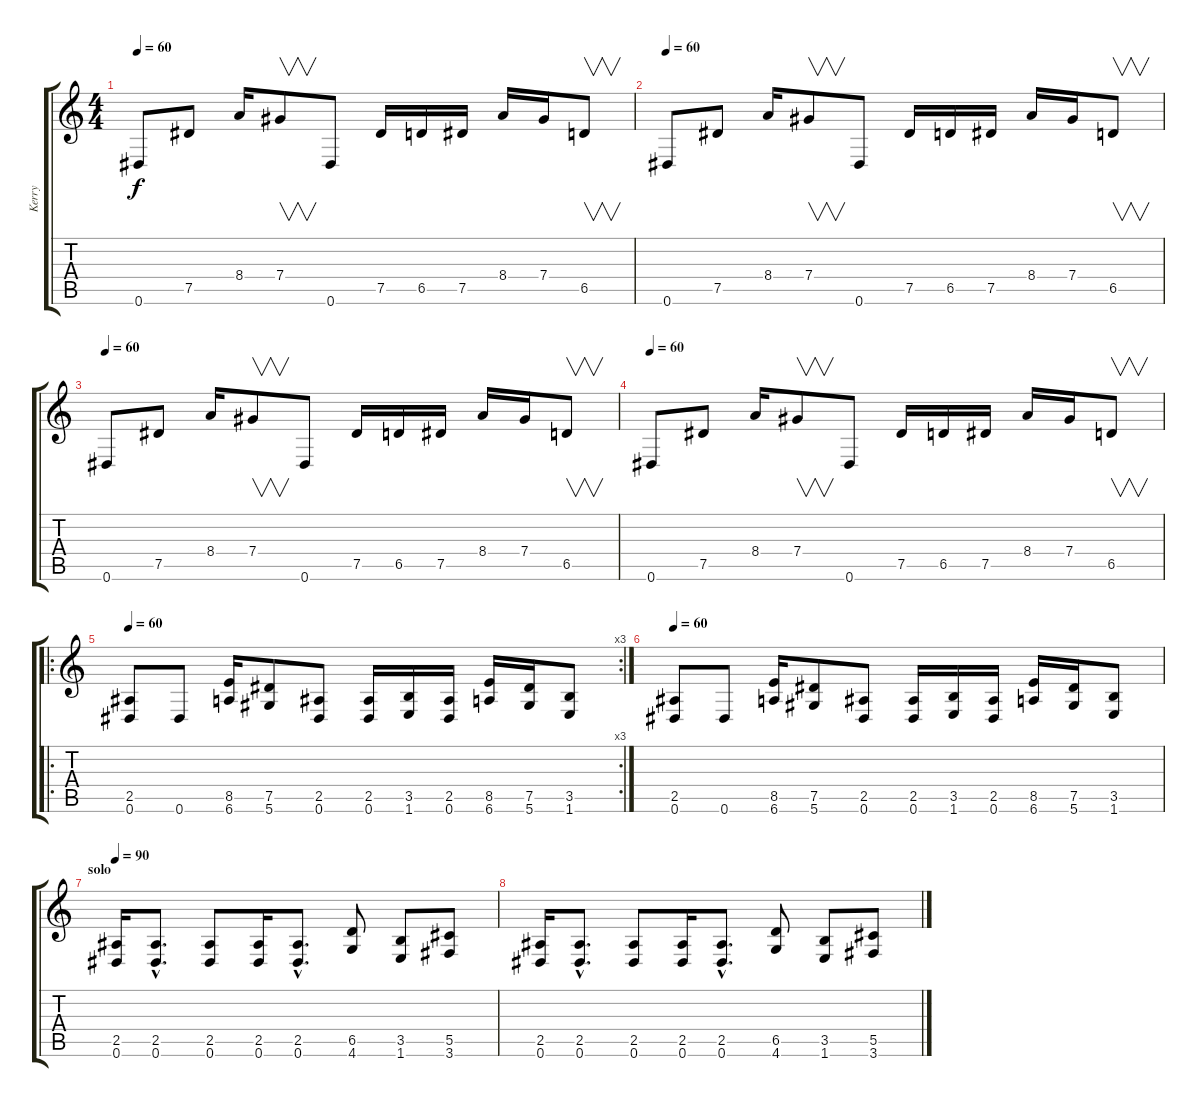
\track ("Kerry" "Kerry") {instrument distortionguitar}
\staff {score tabs}
\tuning (Eb4 Bb3 Gb3 Db3 Ab2 Eb2) {hide}
\ts (4 4)
\tempo 60
\clef g2
\ks c
0.6.8{dy f volume 15} 7.5.8 8.4.16 7.4.8{v} 0.6.8 7.5.16 6.5.16 7.5.16 8.4.16 7.4.16 6.5.8{v} |
\tempo 60
0.6.8{volume 15} 7.5.8 8.4.16 7.4.8{v} 0.6.8 7.5.16 6.5.16 7.5.16 8.4.16 7.4.16 6.5.8{v} |
\tempo 60
0.6.8{volume 15} 7.5.8 8.4.16 7.4.8{v} 0.6.8 7.5.16 6.5.16 7.5.16 8.4.16 7.4.16 6.5.8{v} |
\tempo 60
0.6.8{volume 15} 7.5.8 8.4.16 7.4.8{v} 0.6.8 7.5.16 6.5.16 7.5.16 8.4.16 7.4.16 6.5.8{v} |
\ro
\rc 3
\tempo 60
(2.5 0.6).8 0.6.8 (8.5 6.6).16 (7.5 5.6).8 (2.5 0.6).8 (2.5 0.6).16 (3.5 1.6).16 (2.5 0.6).16 (8.5 6.6).16 (7.5 5.6).16 (3.5 1.6).8 |
\tempo 60
(2.5 0.6).8 0.6.8 (8.5 6.6).16 (7.5 5.6).8 (2.5 0.6).8 (2.5 0.6).16 (3.5 1.6).16 (2.5 0.6).16 (8.5 6.6).16 (7.5 5.6).16 (3.5 1.6).8 |
\section ("" "solo")
\tempo 90
(2.5 0.6).16{volume 13} (2.5{hac} 0.6{hac}).8{d} (2.5 0.6).8 (2.5 0.6).16 (2.5{hac} 0.6{hac}).8{d} (6.5 4.6).8 (3.5 1.6).8 (5.5 3.6).8 |
(2.5 0.6).16 (2.5{hac} 0.6{hac}).8{d} (2.5 0.6).8 (2.5 0.6).16 (2.5{hac} 0.6{hac}).8{d} (6.5 4.6).8 (3.5 1.6).8 (5.5 3.6).8
